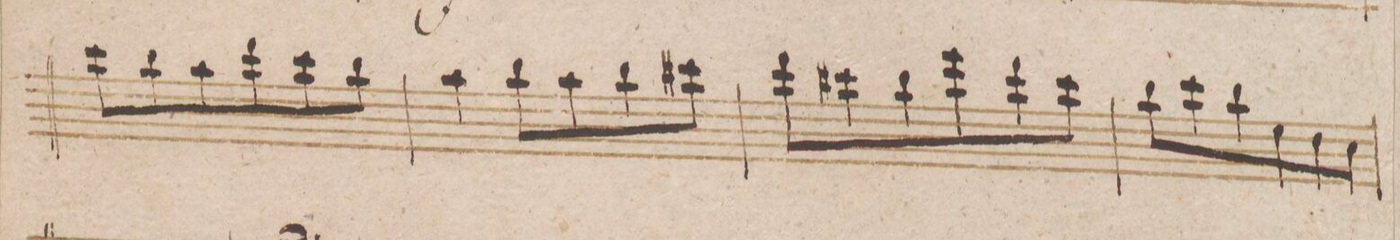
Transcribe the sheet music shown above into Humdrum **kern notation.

**kern	**dynam
*I"Clarinetto 1mo in B.	*
*clefG2	*
*k[b-]	*
*met(c|)	*
*M3/4	*
8bb-\L	.
8aa\	.
8gg\	.
8ccc\	.
8bb-\	.
8aa\J	.
=196	=196
4gg\	.
8aa\L	.
8gg\	.
8aa\	.
8bbX\J	.
=197	=197
8ccc\L	.
8bbX\	.
8aa\	.
8ddd\	.
8ccc\	.
8bb\J	.
=198	=198
8aa\L	.
8bb-\	.
8aa\	.
8dd\	.
8cc\	.
8b-\J	.
=199	=199
*-	*-
